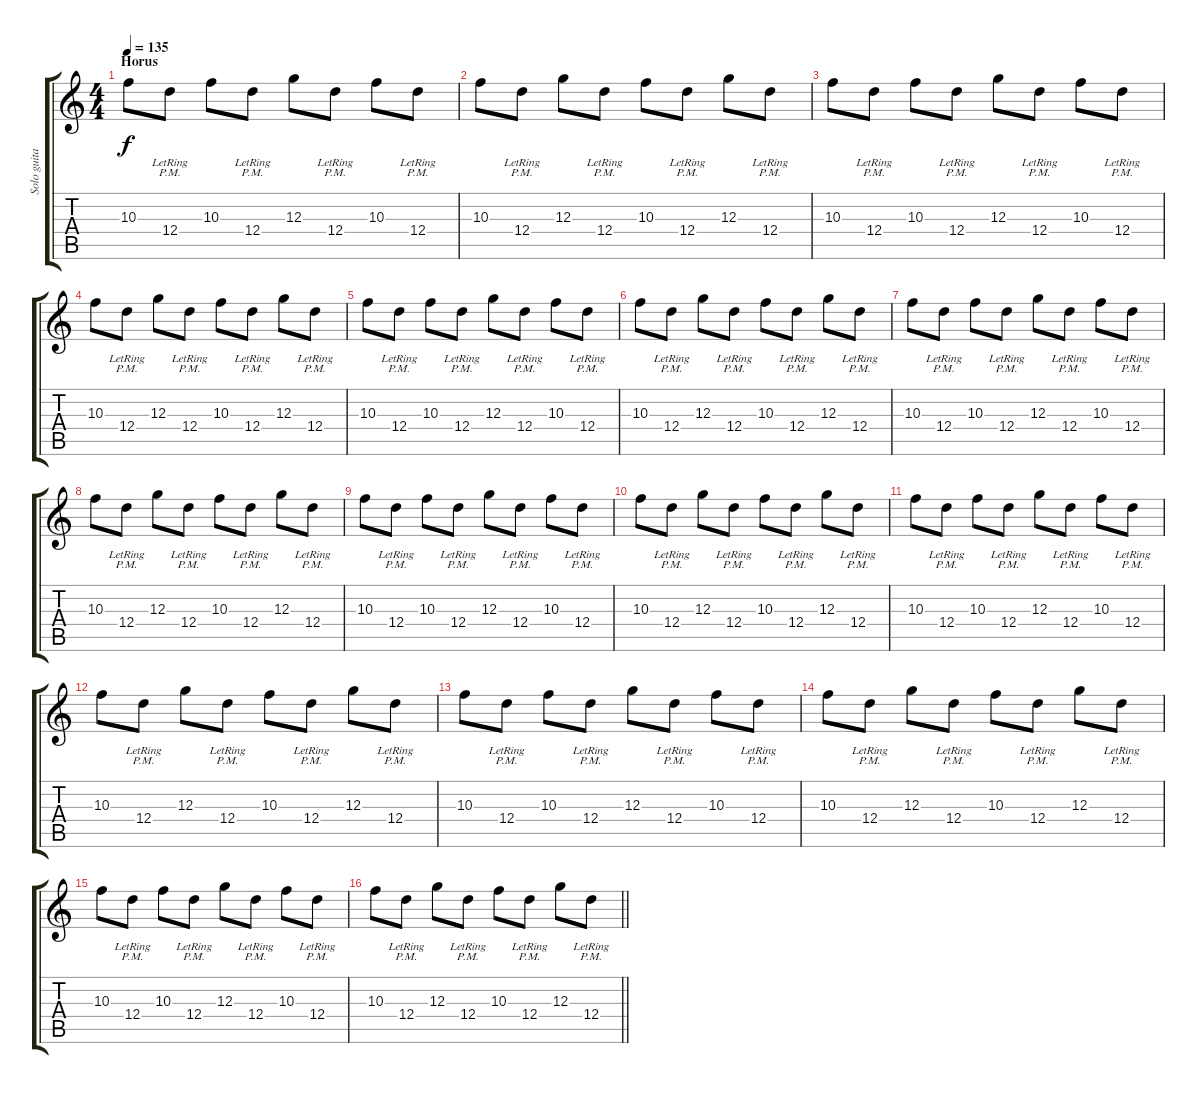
\track ("Solo guitar" "Solo guita") {instrument distortionguitar}
\staff {score tabs}
\tuning (E4 B3 G3 D3 A2 E2) {hide}
\ts (4 4)
\section ("" "Horus")
\tempo 135
\clef g2
\ks c
10.3.8{dy f volume 12} 12.4{pm lr}.8 10.3.8 12.4{pm lr}.8 12.3.8 12.4{pm lr}.8 10.3.8 12.4{pm lr}.8 |
10.3.8 12.4{pm lr}.8 12.3.8 12.4{pm lr}.8 10.3.8 12.4{pm lr}.8 12.3.8 12.4{pm lr}.8 |
10.3.8 12.4{pm lr}.8 10.3.8 12.4{pm lr}.8 12.3.8 12.4{pm lr}.8 10.3.8 12.4{pm lr}.8 |
10.3.8 12.4{pm lr}.8 12.3.8 12.4{pm lr}.8 10.3.8 12.4{pm lr}.8 12.3.8 12.4{pm lr}.8 |
10.3.8 12.4{pm lr}.8 10.3.8 12.4{pm lr}.8 12.3.8 12.4{pm lr}.8 10.3.8 12.4{pm lr}.8 |
10.3.8 12.4{pm lr}.8 12.3.8 12.4{pm lr}.8 10.3.8 12.4{pm lr}.8 12.3.8 12.4{pm lr}.8 |
10.3.8 12.4{pm lr}.8 10.3.8 12.4{pm lr}.8 12.3.8 12.4{pm lr}.8 10.3.8 12.4{pm lr}.8 |
10.3.8 12.4{pm lr}.8 12.3.8 12.4{pm lr}.8 10.3.8 12.4{pm lr}.8 12.3.8 12.4{pm lr}.8 |
10.3.8 12.4{pm lr}.8 10.3.8 12.4{pm lr}.8 12.3.8 12.4{pm lr}.8 10.3.8 12.4{pm lr}.8 |
10.3.8 12.4{pm lr}.8 12.3.8 12.4{pm lr}.8 10.3.8 12.4{pm lr}.8 12.3.8 12.4{pm lr}.8 |
10.3.8 12.4{pm lr}.8 10.3.8 12.4{pm lr}.8 12.3.8 12.4{pm lr}.8 10.3.8 12.4{pm lr}.8 |
10.3.8 12.4{pm lr}.8 12.3.8 12.4{pm lr}.8 10.3.8 12.4{pm lr}.8 12.3.8 12.4{pm lr}.8 |
10.3.8 12.4{pm lr}.8 10.3.8 12.4{pm lr}.8 12.3.8 12.4{pm lr}.8 10.3.8 12.4{pm lr}.8 |
10.3.8 12.4{pm lr}.8 12.3.8 12.4{pm lr}.8 10.3.8 12.4{pm lr}.8 12.3.8 12.4{pm lr}.8 |
10.3.8 12.4{pm lr}.8 10.3.8 12.4{pm lr}.8 12.3.8 12.4{pm lr}.8 10.3.8 12.4{pm lr}.8 |
\barLineRight lightlight
10.3.8 12.4{pm lr}.8 12.3.8 12.4{pm lr}.8 10.3.8 12.4{pm lr}.8 12.3.8 12.4{pm lr}.8
